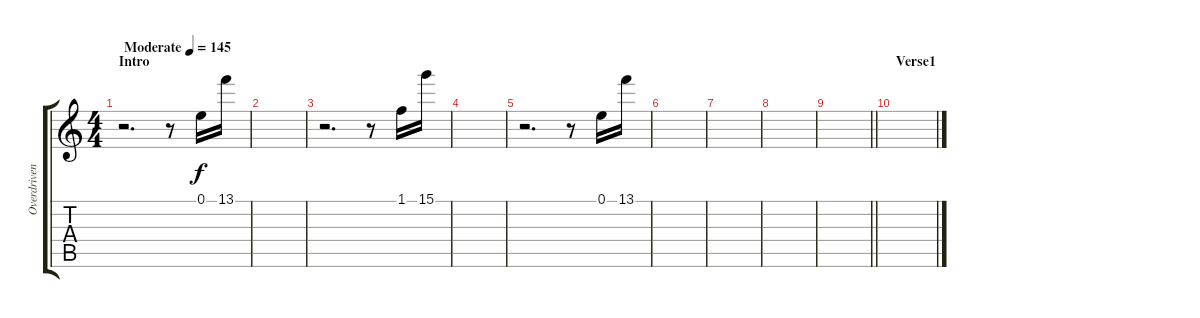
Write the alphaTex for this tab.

\track ("Overdriven 2" "Overdriven") {instrument overdrivenguitar}
\staff {score tabs}
\tuning (E4 B3 G3 D3 A2 E2) {hide}
\ts (4 4)
\section ("" "Intro")
\tempo (145 "Moderate")
\clef g2
\ks c
r.2{d dy f instrument overdrivenguitar} r.8 0.1.16 13.1.16 |
|
r.2{d} r.8 1.1.16 15.1.16 |
|
r.2{d} r.8 0.1.16 13.1.16 |
|
|
|
\barLineRight lightlight
|
\section ("" "Verse1")
